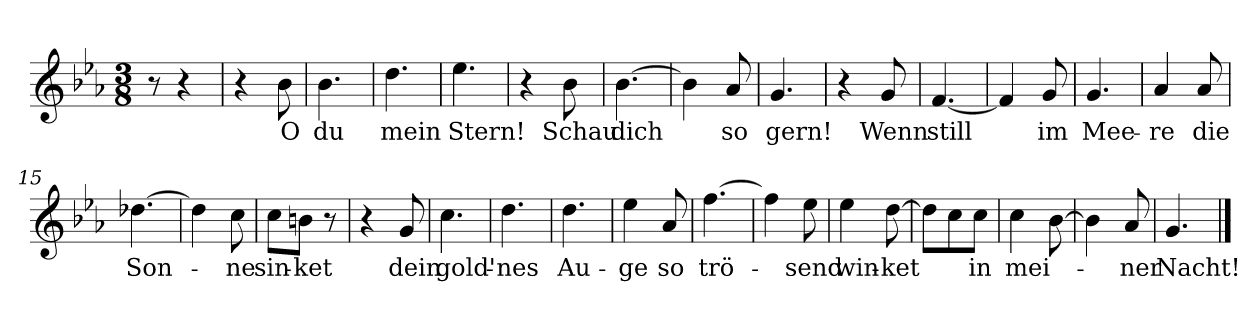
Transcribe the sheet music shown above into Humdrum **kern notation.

**kern	**text
*part1	*part1
*staff1	*staff1
*clefG2	*
*k[b-e-a-]	*
*M3/8	*
=1	=1
8r	.
4r	.
=2	=2
4r	.
!	!LO:LY:b
8b-\	O
=3	=3
!	!LO:LY:b
4.b-\	du
=4	=4
!	!LO:LY:b
4.dd\	mein
=5	=5
!	!LO:LY:b
4.ee-\	Stern!
=6	=6
4r	.
!	!LO:LY:b
8b-\	Schau
=7	=7
!	!LO:LY:b
[4.b-\	dich
=8	=8
4b-\]	.
!	!LO:LY:b
8a-/	so
=9	=9
!	!LO:LY:b
4.g/	gern!
=10	=10
4r	.
!	!LO:LY:b
8g/	Wenn
=11	=11
!	!LO:LY:b
[4.f/	still
=12	=12
4f/]	.
!	!LO:LY:b
8g/	im
=13	=13
!	!LO:LY:b
4.g/	Mee-
=14	=14
!	!LO:LY:b
4a-/	-re
!	!LO:LY:b
8a-/	die
=15	=15
!	!LO:LY:b
[4.dd-X\	Son-
!!LO:LB:g=z
=16	=16
4dd-\]	.
!	!LO:LY:b
8cc\	-ne
=17	=17
!	!LO:LY:b
8cc\L	sin-
!	!LO:LY:b
8bn\J	-ket
8r	.
=18	=18
4r	.
!	!LO:LY:b
8g/	dein
=19	=19
!	!LO:LY:b
4.cc\	gold'-
=20	=20
!	!LO:LY:b
4.dd\	-nes
=21	=21
!	!LO:LY:b
4.dd\	Au-
=22	=22
!	!LO:LY:b
4ee-\	-ge
!	!LO:LY:b
8a-/	-so
=23	=23
!	!LO:LY:b
[4.ff\	trö-
=24	=24
4ff\]	.
!	!LO:LY:b
8ee-\	-send
=25	=25
!	!LO:LY:b
4ee-\	win-
!	!LO:LY:b
[8dd\	-ket
=26	=26
8dd\L]	.
8cc\	.
!	!LO:LY:b
8cc\J	in
=27	=27
!	!LO:LY:b
4cc\	mei-
[8b-\	.
=28	=28
4b-\]	.
!	!LO:LY:b
8a-/	-ner
=29	=29
!	!LO:LY:b
4.g/	Nacht!
==	==
*-	*-
